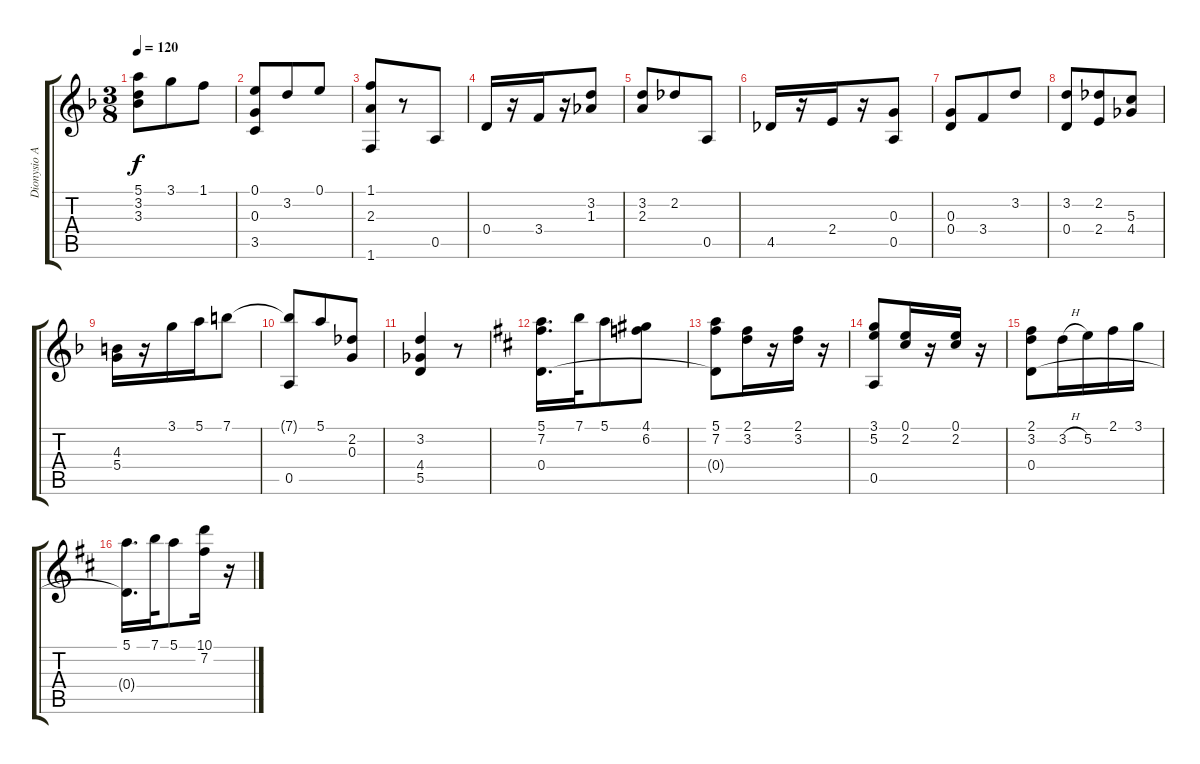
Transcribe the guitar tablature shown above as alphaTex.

\track ("Dionysio Aguado" "Dionysio A") {instrument acousticguitarnylon}
\staff {score tabs}
\tuning (E4 B3 G3 D3 A2 E2) {hide}
\ts (3 8)
\tempo 120
\clef g2
\ks f
(5.1 3.2 3.3).8{dy f} 3.1.8 1.1.8 |
(0.1 0.3 3.5).8 3.2.8 0.1.8 |
(1.1 2.3 1.6).8 r.8 0.5.8 |
0.4.16 r.16 3.4.16 r.16 (3.2 1.3).8 |
(3.2 2.3).8 2.2.8 0.5.8 |
4.5.16 r.16 2.4.16 r.16 (0.3 0.5).8 |
(0.3 0.4).8 3.4.8 3.2.8 |
(3.2 0.4).8 (2.2 2.4).8 (5.3 4.4).8 |
(4.3 5.4).16 r.16 3.1.16 5.1.16 7.1.8 |
(7.1{t} 0.5).8 5.1.8 (2.2 0.3).8 |
(3.2 4.4 5.5).4 r.8 |
\ks d
(5.1 7.2 0.4).16{d} 7.1.32 5.1.8 (4.1 6.2).8 |
(5.1 7.2 0.4{t}).8 (2.1 3.2).16 r.16 (2.1 3.2).16 r.16 |
(3.1 5.2 0.5).8 (0.1 2.2).16 r.16 (0.1 2.2).16 r.16 |
(2.1 3.2 0.4).8 3.2{h}.16 5.2.16 2.1.16 3.1.16 |
(5.1 0.4{t}).16{d} 7.1.32 5.1.8 (10.1 7.2).16 r.16
